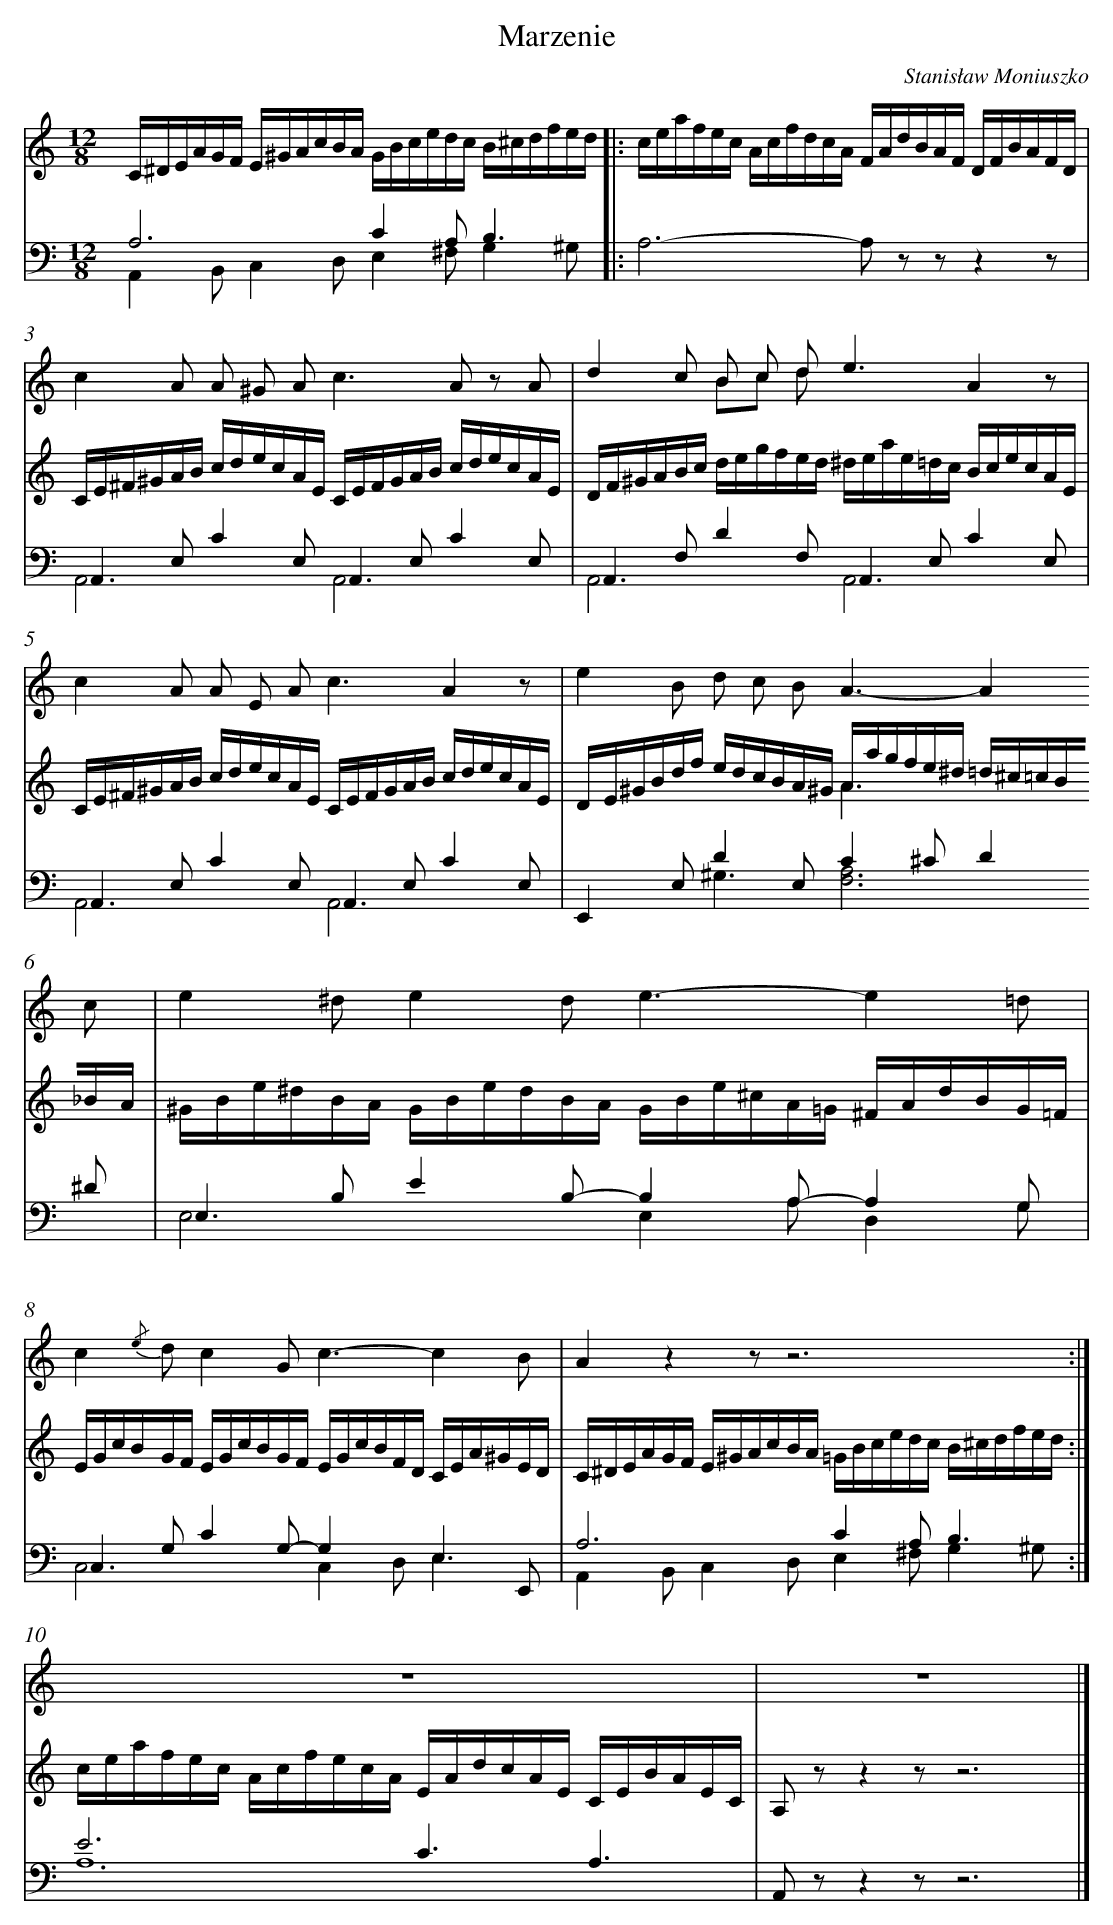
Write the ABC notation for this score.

X:1
T: Marzenie
C: Stanisław Moniuszko
L: 1/16
M: 12/8
V: 1 clef=treble
V: 2 clef=treble
V: 3 clef=bass
K: C
[V:1] x24 ]|:
[V:2] C^DEAGF E^GAcBA GBcedc B^cdfed ]|:
[V:3] A,8>C8A,2B,6 & A,,4B,,2C,4D,2E,4^F,2G,4^G,2 ]|:
[V:1] x24 |
[V:2] ceafec AcfdcA FAdBAF DFBAFD |
[V:3] A,12-A,2 z2 z2z4z2 |
[V:1] c4A2 A2 ^G2 A4<c4A2 z2 A2 |
[V:2] CE^F^GAB cdecAE CEFGAB cdecAE |
[V:3] A,,4E,2C4E,2A,,4E,2C4E,2 & A,,12A,,12 |
[V:1] d4c2 B2 c2 d4<e4A4z2 & x4>B4c2 d2x4x8 |
[V:2] DF^GABc degfed ^deae=dc BcecAE |
[V:3] A,,4F,2D4F,2A,,4E,2C4E,2 & A,,12A,,12 |
[V:1] c4A2 A2 E2 A4<c4A4z2 |
[V:2] CE^F^GAB cdecAE CEFGAB cdecAE |
[V:3] A,,4E,2C4E,2A,,4E,2C4E,2 & A,,12A,,12 |
[V:1] e4B2 d2 c2 B4<A4-A4c2 |
[V:2] DE^GBdf edcBA^G Aagfe^d =d^c=cB_BA & x12A4>x4x4 |
[V:3] E,,4E,2D4E,2C4^C2D4^D2 & x6^G,6[F,12A,12] |
[V:1] e4^d2e4d4<e4-e4=d2 |
[V:2] ^GBe^dBA GBedBA GBe^cA=G ^FAdBG=F |
[V:3] E,4B,2E4B,2-B,4A,2-A,4G,2 & E,8>E,8A,2D,4G,2 |
[V:1] c4{/e} d2c4G4<c4-c4B2 |
[V:2] EGcBGF EGcBGF EGcBFD CEA^GED |
[V:3] C,4G,2C4G,2-G,4x2E,4E,,2 & C,8>C,8D,2E,6 |
[V:1] A4z4z2z12x2 :|]
[V:2] C^DEAGF E^GAcBA =GBcedc B^cdfed :|]
[V:3] A,8>C8A,2B,6 & A,,4B,,2C,4D,2E,4^F,2G,4^G,2 :|]
[V:1] z24 |
[V:2] ceafec AcfecA EAdcAE CEBAEC |
[V:3] E12C6A,6 & A,24 |
[V:1] z24 |]
[V:2] A,2 z2z4z2z12x2 |]
[V:3] A,,2 z2z4z2z12x2 |]
